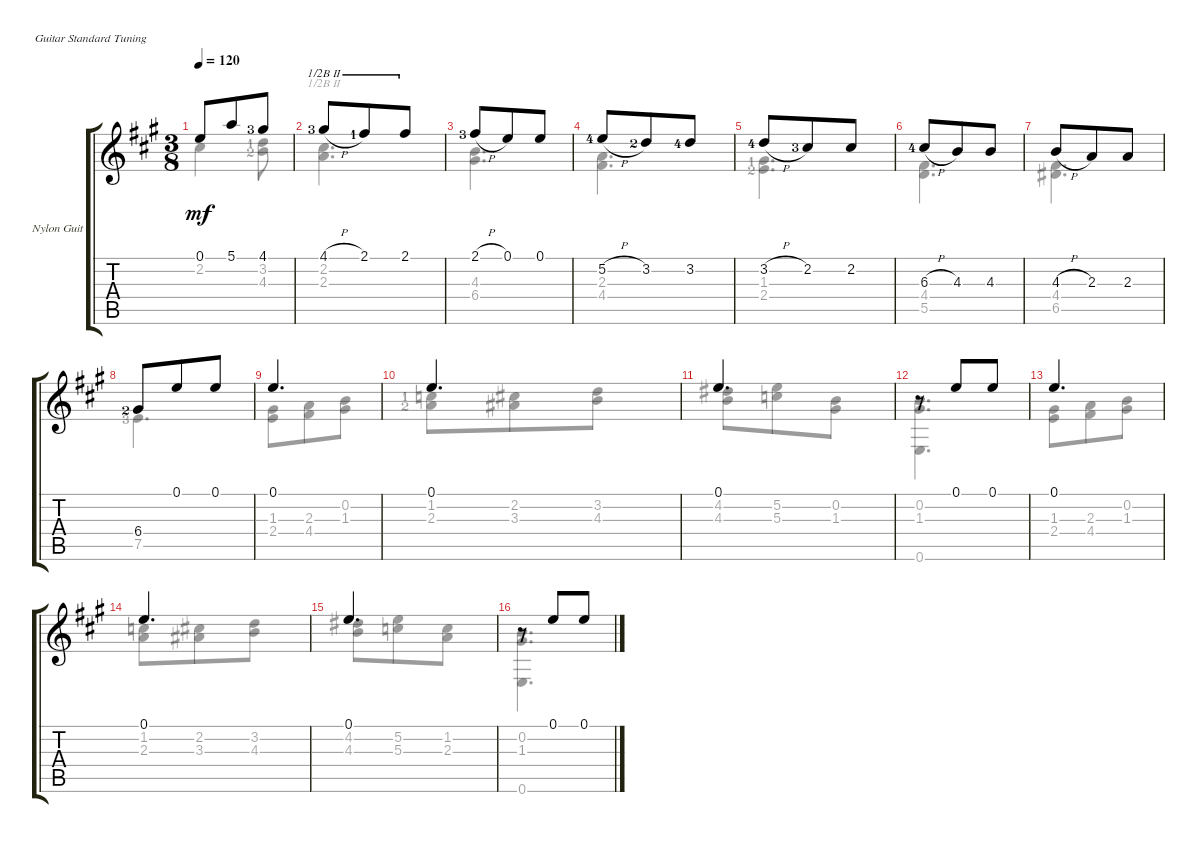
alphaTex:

\defaultSystemsLayout 4
\bracketExtendMode groupsimilarinstruments
\firstSystemTrackNameOrientation horizontal
\otherSystemsTrackNameOrientation horizontal
\track ("Nylon Guitar" "Nylon Guit") {instrument acousticguitarsteel}
\staff {score tabs}
\tuning (E4 B3 G3 D3 A2 E2)
\voice
\ts (3 8)
\tempo 120
\clef g2
\ks a
0.1.8{dy mf} 5.1.8 4.1{lf 4}.8 |
4.1{h lf 4}.8{barre (2 half)} 2.1{lf 2}.8{barre (2 half)} 2.1.8{barre (2 half)} |
2.1{h lf 4}.8 0.1.8 0.1.8 |
5.2{h lf 5}.8 3.2{lf 3}.8 3.2{lf 5}.8 |
3.2{h lf 5}.8 2.2{lf 4}.8 2.2.8 |
6.3{h lf 5}.8 4.3.8 4.3.8 |
4.3{h}.8 2.3.8 2.3.8 |
6.4{lf 3}.8 0.1.8 0.1.8 |
0.1.4{d} |
0.1.4{d} |
0.1.4{d} |
r.8 0.1.8 0.1.8 |
0.1.4{d} |
0.1.4{d} |
0.1.4{d} |
r.8 0.1.8 0.1.8
\voice
\clef g2
\ottava regular
\simile none
\ks a
2.2.4{dy mf} (3.2{lf 2} 4.3{lf 3}).8 |
(2.2 2.3).4{d barre (2 half)} |
(4.3 6.4).4{d} |
(2.3 4.4).4{d} |
(1.3{lf 2} 2.4{lf 3}).4{d} |
(4.4 5.5).4{d} |
(4.4 6.5).4{d} |
7.5{lf 4}.4{d} |
(2.4 1.3).8 (2.3 4.4).8 (1.3 0.2).8 |
(1.2{lf 2} 2.3{lf 3}).8 (2.2 3.3).8 (3.2 4.3).8 |
(4.2 4.3).8 (5.2 5.3).8 (1.3 0.2).8 |
(1.3 0.2 0.6).4{d} |
(2.4 1.3).8 (2.3 4.4).8 (1.3 0.2).8 |
(1.2 2.3).8 (2.2 3.3).8 (3.2 4.3).8 |
(4.2 4.3).8 (5.2 5.3).8 (2.3 1.2).8 |
(1.3 0.2 0.6).4{d}
